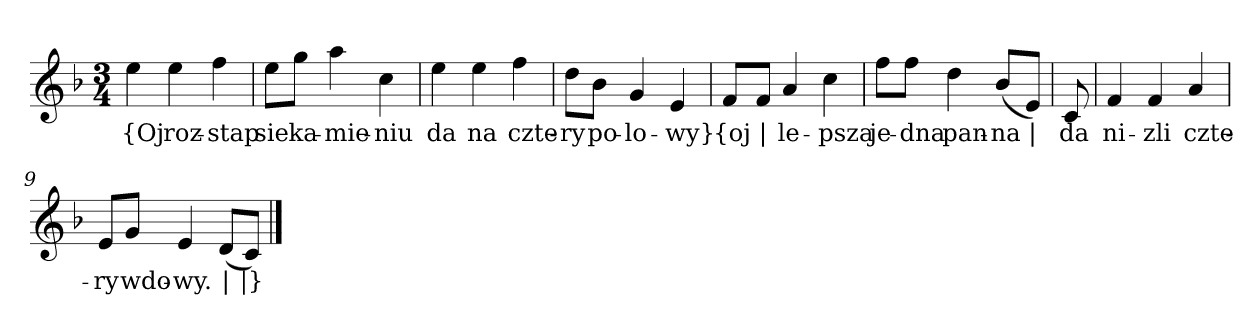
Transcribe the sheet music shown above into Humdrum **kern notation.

**kern	**text
*part1	*part1
*staff1	*staff1
*clefG2	*
*k[b-]	*
*M3/4	*
=	=
4ee	{Oj
4ee	roz-
4ff	-stap
=2	=2
8ee\L	sie
8gg\J	ka-
4aa	-mie-
4cc	-niu
=3	=3
4ee	da
4ee	na
4ff	czte-
=4	=4
8dd\L	-ry
8b-\J	po-
4g	-lo-
4e	-wy}
=5y	=5y
8f/L	{oj
8f/J	|
4a	le-
4cc	-psza
=6	=6
8ff\L	je-
8ff\J	-dna
4dd	pan-
(8b-/L	-na
8e/J)	|
=7y	=7y
8c	da
=8	=8
4f	ni-
4f	-zli
4a	czte-
=9	=9
8e/L	-ry
8g/J	wdo-
4e	-wy.
(8d/L	|
8c/J)	|}
==	==
*-	*-
